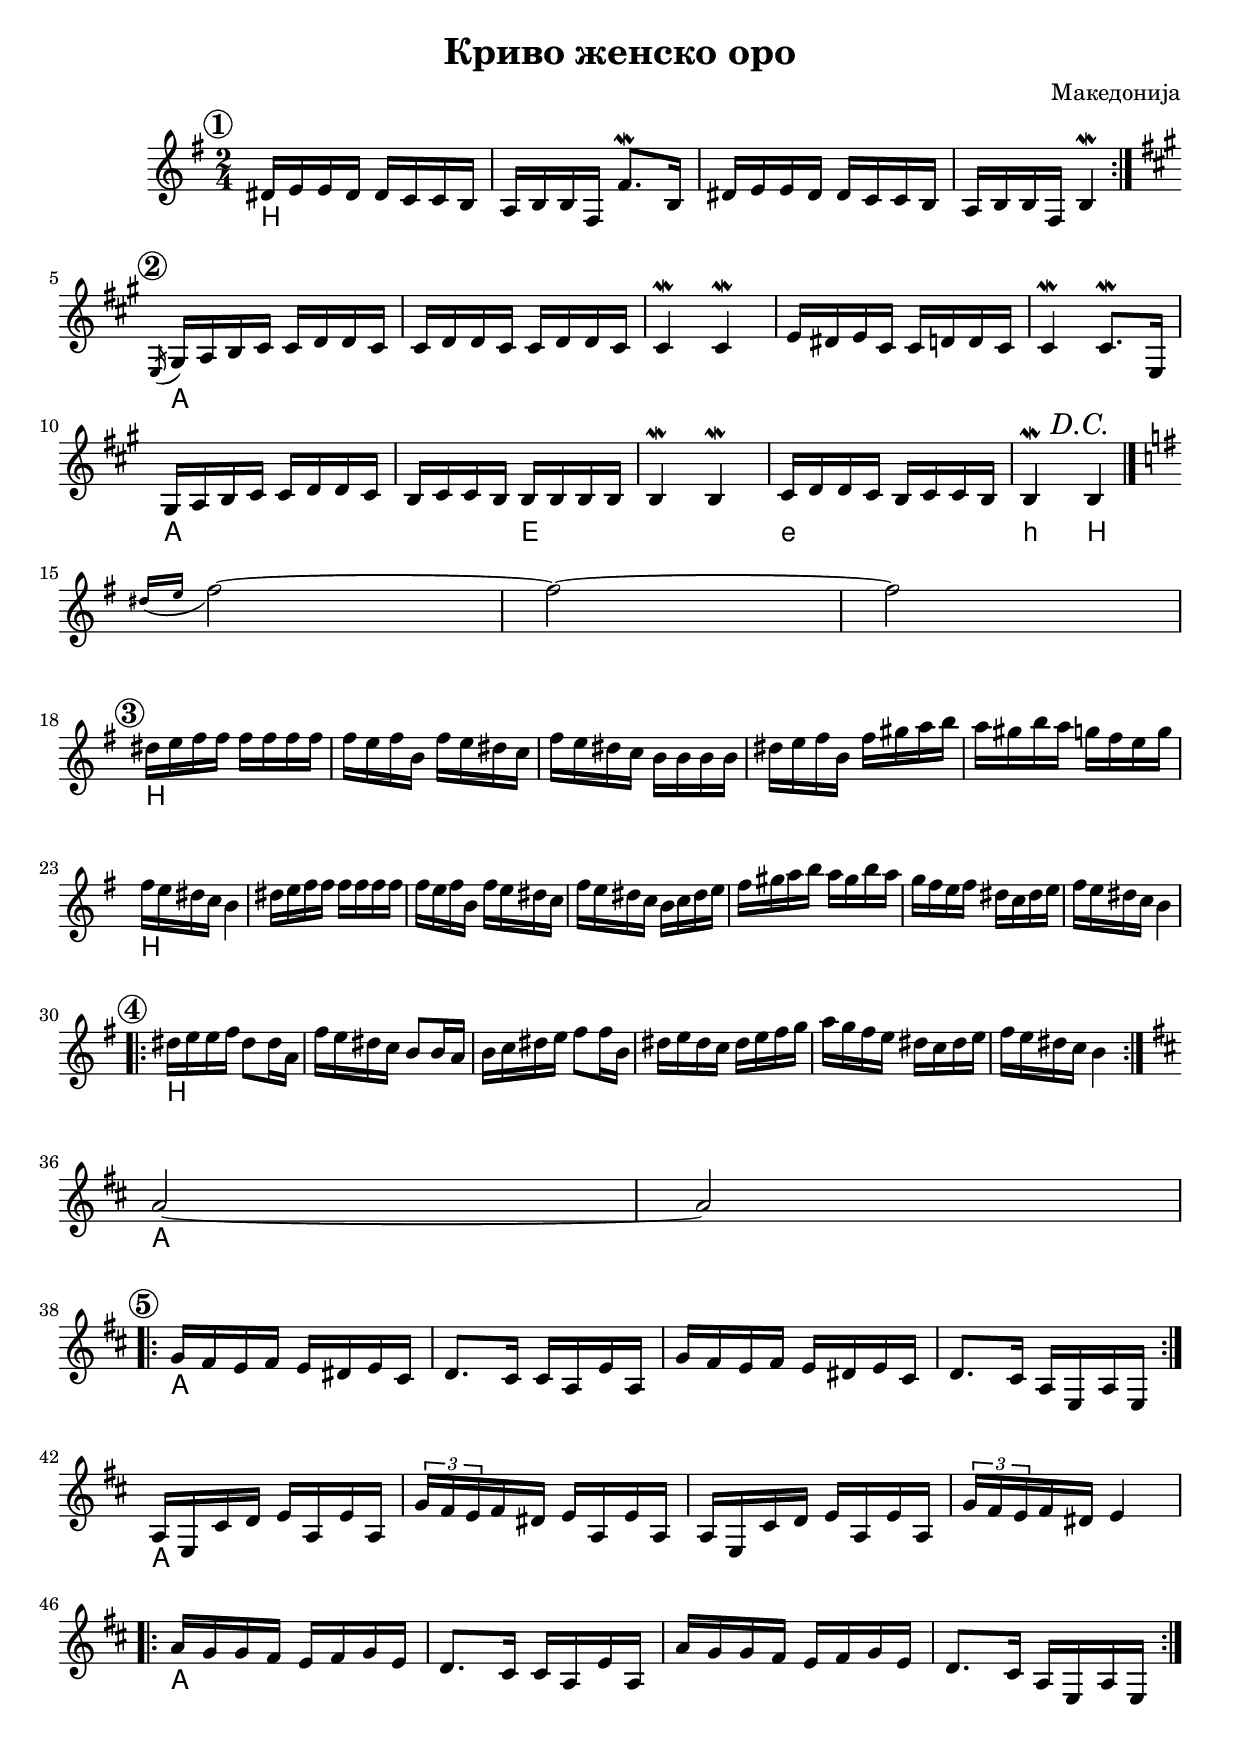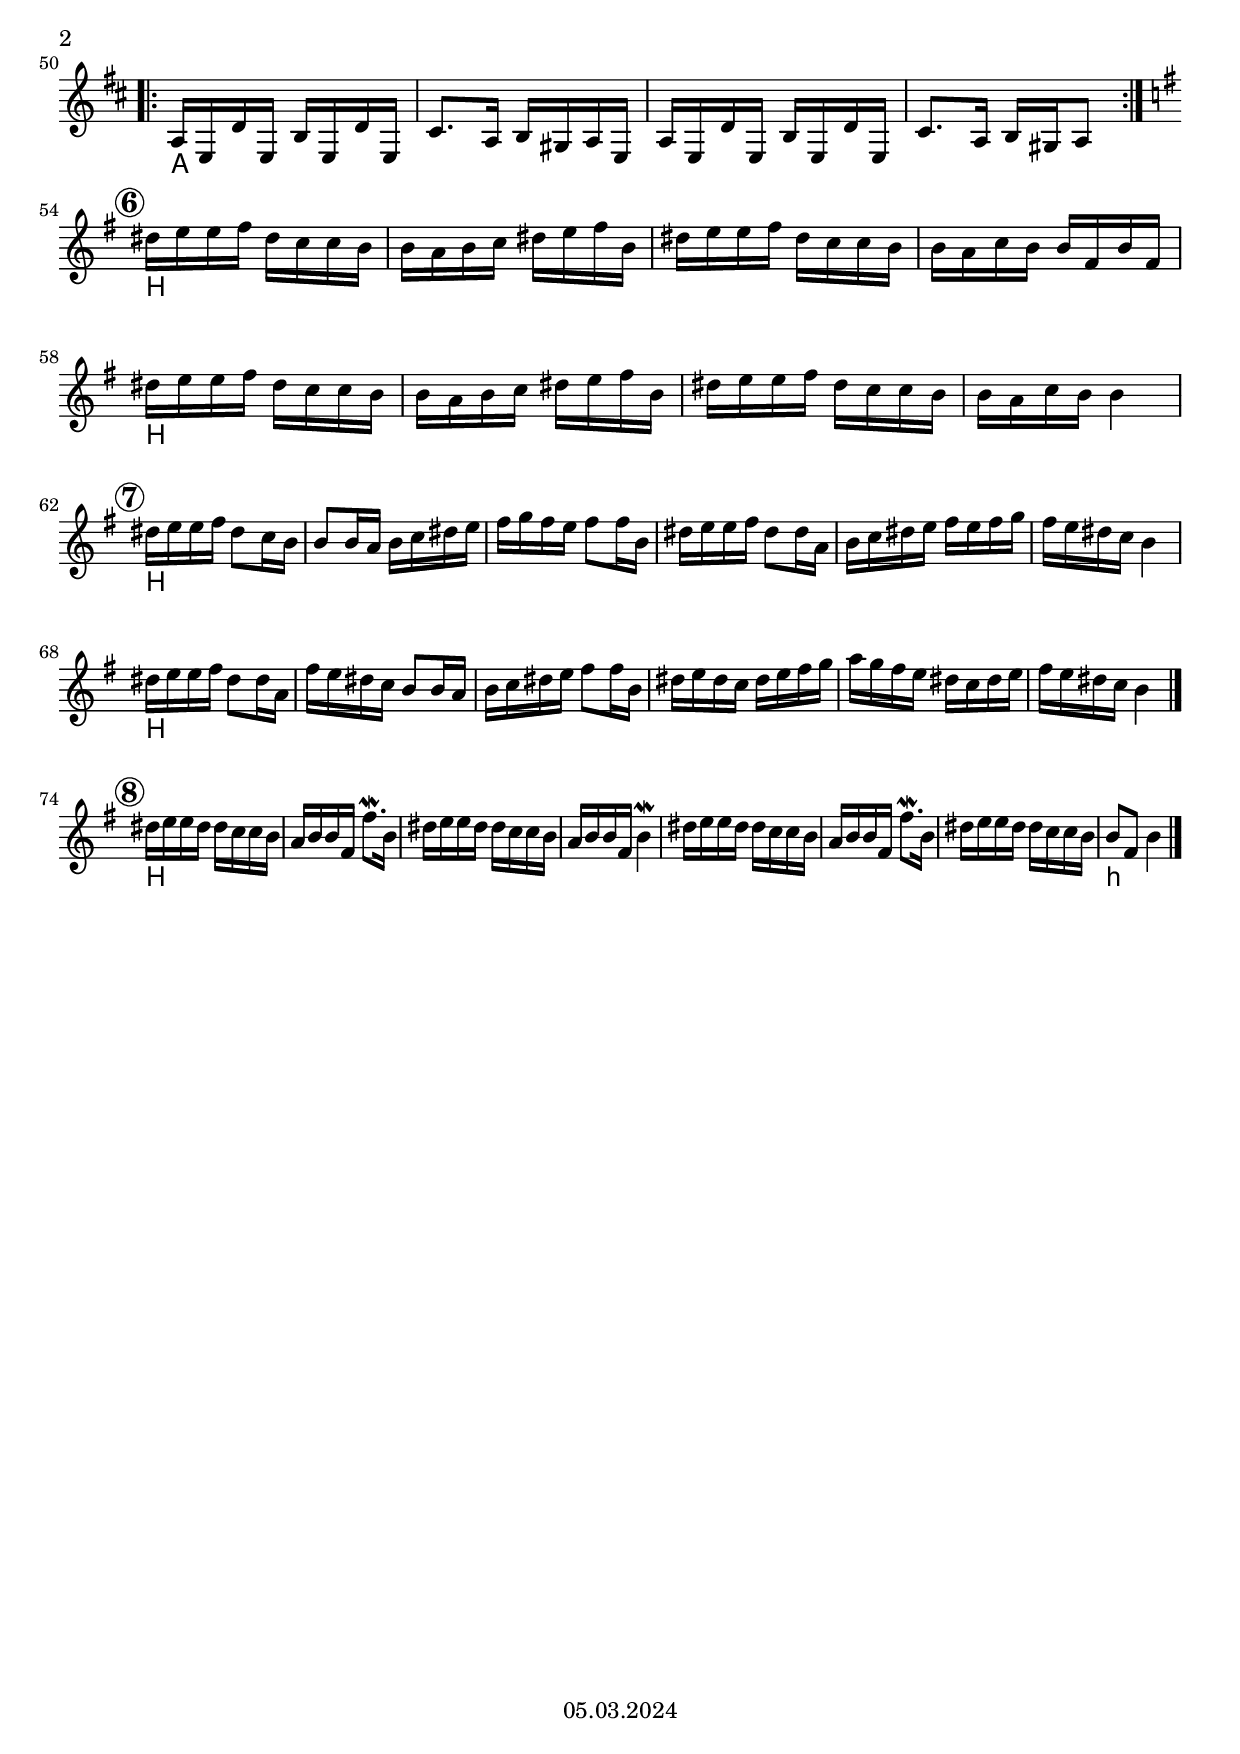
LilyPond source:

\version "2.22.1"
\include "deutsch.ly"

melody = \relative c' {
  \clef treble
  \time 2/4
  \key fis \minor
  \set tupletSpannerDuration = #(ly:make-moment 1 4)

  \mark \markup { \circle { \bold 1 } }
  \repeat volta 2 {
    eis16 fis fis eis eis d d cis | h cis cis gis gis'8.\mordent cis,16 |
    eis16 fis fis eis eis d d cis | h cis cis gis cis4\mordent |
  }

  \key h \major
  \mark \markup { \circle { \bold 2 } }
  \acciaccatura fis,16 ais16 h cis dis  dis e e dis |
  dis e e dis  dis e e dis |
  dis4\mordent dis4\mordent |
  fis16 eis fis dis  dis e e dis | dis4\mordent dis8.\mordent fis,16|
  ais16 h cis dis  dis e e dis | cis dis dis cis  cis cis cis cis |
  cis4\mordent cis4\mordent dis16 e e dis  cis dis dis cis |
  cis4\mordent
  \mark \markup { \italic "D.C." }
  cis4 | \bar "|."

  \key fis \minor
  \break
  \acciaccatura { eis'16 fis } gis2~ | gis2~ | gis2 |
  \break

  \mark \markup { \circle { \bold 3 } }
  eis16 fis gis gis  gis gis gis gis |
  gis fis gis cis,  gis' fis eis d |
  gis fis eis d  cis cis cis cis |
  eis fis gis cis,  gis' ais h cis |
  h ais cis h  a gis fis a |
  gis fis eis d cis4 |

  eis16 fis gis gis  gis gis gis gis |
  gis fis gis cis,  gis' fis eis d |
  gis fis eis d  cis d eis fis |
  gis ais h cis  h ais cis h |
  a gis fis gis  eis d eis fis |
  gis fis eis d  cis4 |
  \break

  \mark \markup { \circle { \bold 4 } }
  \repeat volta 2 {
    eis16 fis fis gis  eis8 eis16 h |
    gis'16 fis eis d  cis8 cis16 h |
    cis16 d eis fis  gis8 gis16 cis, |
    eis16 fis eis d  eis fis gis a |
    h16 a gis fis  eis d eis fis |
    gis16 fis eis d  cis4 |
  }

  \key e \major
  \break
  h2~ | h |
  \break

  \mark \markup { \circle { \bold 5 } }
  \repeat volta 2 {
    a16 gis fis gis  fis eis fis dis |
    e8. dis16 dis h fis' h, |
    a'16 gis fis gis  fis eis fis dis |
    e8. dis16 h fis h fis |
  }
  \break

  h16 fis dis' e  fis h, fis' h, |
  \times 2/3 { a'16 gis fis } gis16 eis fis h, fis' h, |
  h16 fis dis' e  fis h, fis' h, |
  \times 2/3 { a'16 gis fis } gis16 eis fis4 |
  \break

  \repeat volta 2 {
    h16 a a gis  fis gis a fis | e8. dis16  dis h fis' h, |
    h'16 a a gis  fis gis a fis | e8. dis16  h fis h fis |
  }
  \break

  \repeat volta 2 {
    h16 fis e' fis,  cis' fis, e' fis, | dis'8. h16  cis ais h fis |
    h16 fis e' fis,  cis' fis, e' fis, | dis'8. h16  cis ais h8 |
  }
  \break

  \mark \markup { \circle { \bold 6 } }
  \key fis \minor
  eis'16 fis fis gis  eis d d cis | cis h cis d eis fis gis cis, |
  eis16 fis fis gis  eis d d cis | cis h d cis cis gis cis gis |
  eis'16 fis fis gis  eis d d cis | cis h cis d eis fis gis cis, |
  eis16 fis fis gis  eis d d cis | cis h d cis cis4 |
  \break

  \mark \markup { \circle { \bold 7 } }
  eis16 fis fis gis eis8 d16 cis | cis8 cis16 h cis d eis fis |
  gis16 a gis fis  gis8 gis16 cis, |
  eis16 fis fis gis eis8 eis16 h | cis16 d eis fis gis fis gis a |
  gis16 fis eis d cis4 |

  eis16 fis fis gis eis8 eis16 h | gis' fis eis d cis8 cis16 h |
  cis16 d eis fis gis8 gis16 cis, |
  eis16 fis eis d eis fis gis a | h a gis fis eis d eis fis |
  gis16 fis eis d cis4 |
  \bar "|."
  \break

  \mark \markup { \circle { \bold 8 } }
  eis16 fis fis eis eis d d cis | h cis cis gis gis'8.\mordent cis,16 |
  eis16 fis fis eis eis d d cis | h cis cis gis cis4\mordent |
  eis16 fis fis eis eis d d cis | h cis cis gis gis'8.\mordent cis,16 |
  eis16 fis fis eis eis d d cis | cis8 gis cis4 |
  \bar "|."
}

harmonies = \chordmode {
  \germanChords
  \set chordChanges = ##t
  \set chordNameLowercaseMinor = ##t
  cis2 | cis2 | cis2 | cis2 |

  h2 | h2 | h2 | h2 | h2 |
  h2 | h4 fis4 | fis2 | fis2:m | cis4:m cis |

  cis2 | cis2 | cis2 |

  cis2 | cis2 | cis2 | cis2 | cis2 | cis2 |
  cis2 | cis2 | cis2 | cis2 | cis2 | cis2 |

  cis2 | cis2 | cis2 | cis2 | cis2 | cis2 |

  h2 | h2 |

  h2 | h2 | h2 | h2 |

  h2 | h2 | h2 | h2 |

  h2 | h2 | h2 | h2 |

  h2 | h2 | h2 | h2 |

  cis2 | cis2 | cis2 | cis2 | cis2 | cis2 |
  cis2 | cis2 | cis2 | cis2 | cis2 | cis2 |

  cis2 | cis2 | cis2 | cis2 | cis2 | cis2 | cis2 | cis2 |

  cis2 | cis2 | cis2 | cis2 |
  cis2 | cis2 | cis2 | cis2:m |
}

\header {
  title = "Криво женско оро"
  composer = "Македонија"
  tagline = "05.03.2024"
}
\score {
  <<
    \new Staff \transpose h a \melody
    \new ChordNames \transpose h a \harmonies
  >>
}

